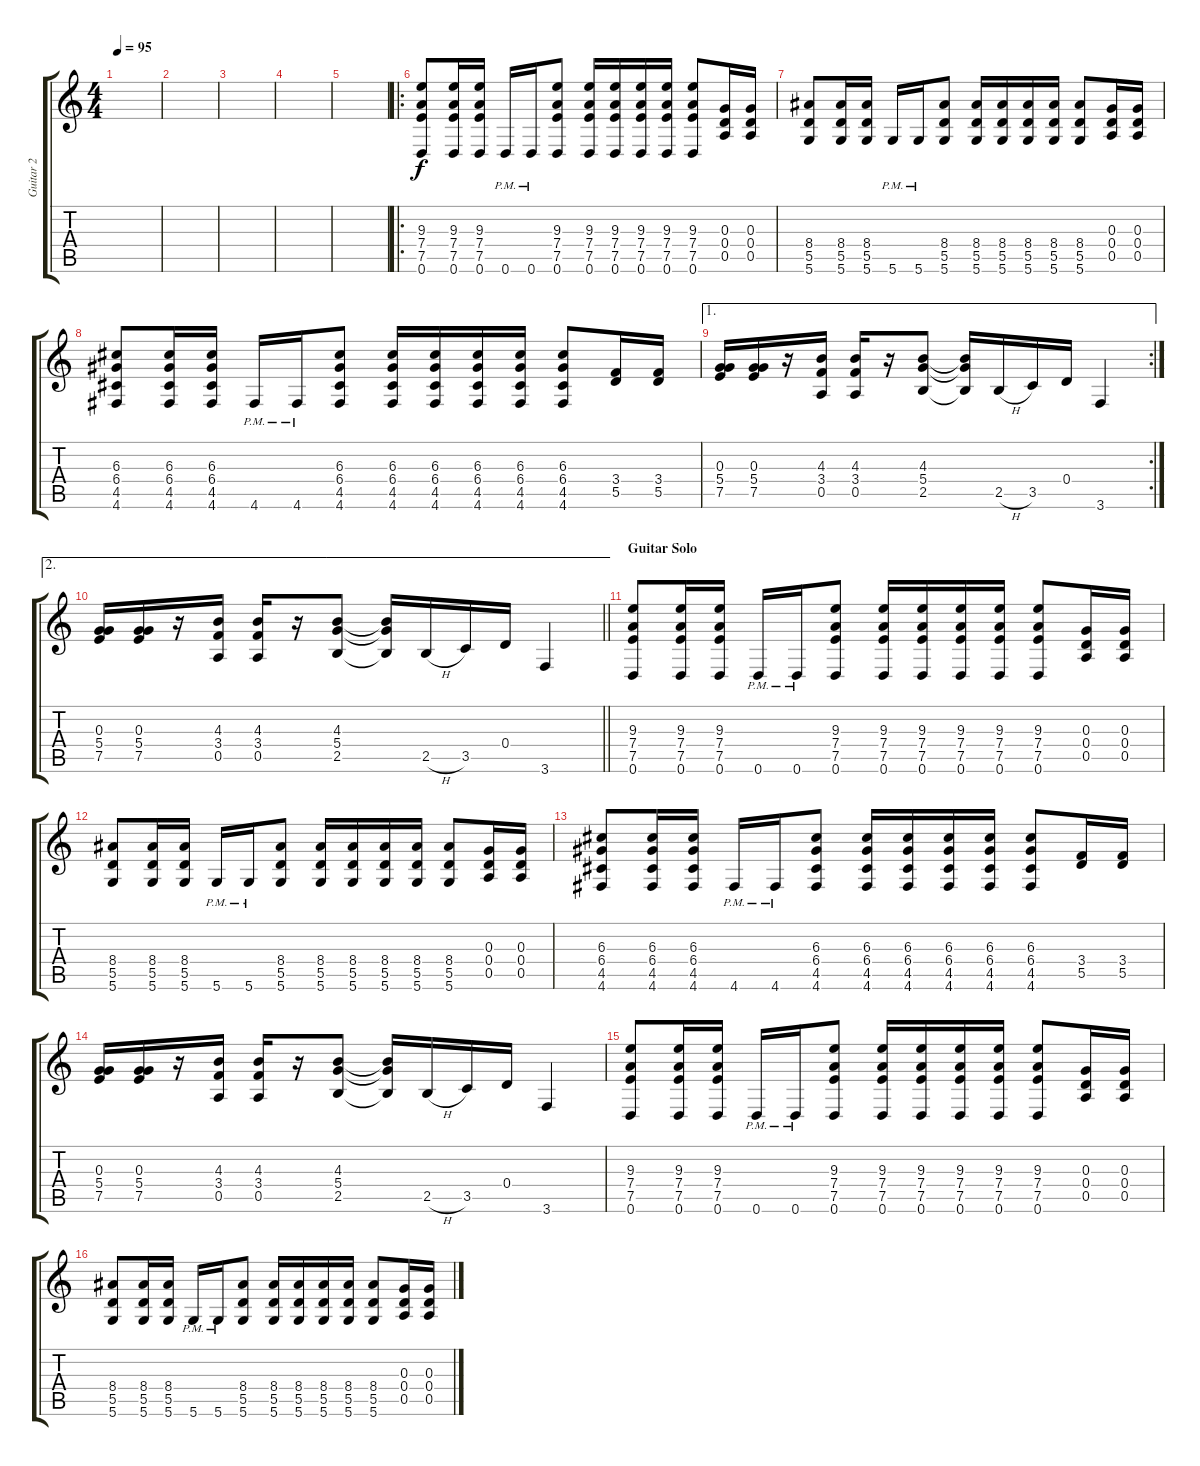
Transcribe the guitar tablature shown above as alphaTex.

\track ("Guitar 2" "Guitar 2") {instrument distortionguitar}
\staff {score tabs}
\tuning (E4 B3 G3 D3 A2 D2) {hide}
\ts (4 4)
\tempo 95
\clef g2
\ks c
|
|
|
|
|
\ro
(9.3 7.4 7.5 0.6).8 (9.3 7.4 7.5 0.6).16 (9.3 7.4 7.5 0.6).16 0.6{pm}.16 0.6{pm}.16 (9.3 7.4 7.5 0.6).8 (9.3 7.4 7.5 0.6).16 (9.3 7.4 7.5 0.6).16 (9.3 7.4 7.5 0.6).16 (9.3 7.4 7.5 0.6).16 (9.3 7.4 7.5 0.6).8 (0.3 0.4 0.5).16 (0.3 0.4 0.5).16 |
(8.4 5.5 5.6).8 (8.4 5.5 5.6).16 (8.4 5.5 5.6).16 5.6{pm}.16 5.6{pm}.16 (8.4 5.5 5.6).8 (8.4 5.5 5.6).16 (8.4 5.5 5.6).16 (8.4 5.5 5.6).16 (8.4 5.5 5.6).16 (8.4 5.5 5.6).8 (0.3 0.4 0.5).16 (0.3 0.4 0.5).16 |
(6.3 6.4 4.5 4.6).8 (6.3 6.4 4.5 4.6).16 (6.3 6.4 4.5 4.6).16 4.6{pm}.16 4.6{pm}.16 (6.3 6.4 4.5 4.6).8 (6.3 6.4 4.5 4.6).16 (6.3 6.4 4.5 4.6).16 (6.3 6.4 4.5 4.6).16 (6.3 6.4 4.5 4.6).16 (6.3 6.4 4.5 4.6).8 (3.4 5.5).16 (3.4 5.5).16 |
\ae 1
\rc 2
(0.3 5.4 7.5).16 (0.3 5.4 7.5).16 r.16 (4.3 3.4 0.5).16 (4.3 3.4 0.5).16 r.16 (4.3 5.4 2.5).8 (4.3{t} 5.4{t} 2.5{t}).16 2.5{h}.16 3.5.16 0.4.16 3.6.4 |
\ae 2
\barLineRight lightlight
(0.3 5.4 7.5).16{volume 7} (0.3 5.4 7.5).16 r.16 (4.3 3.4 0.5).16 (4.3 3.4 0.5).16 r.16 (4.3 5.4 2.5).8 (4.3{t} 5.4{t} 2.5{t}).16 2.5{h}.16 3.5.16 0.4.16 3.6.4 |
\section ("" "Guitar Solo")
(9.3 7.4 7.5 0.6).8 (9.3 7.4 7.5 0.6).16 (9.3 7.4 7.5 0.6).16 0.6{pm}.16 0.6{pm}.16 (9.3 7.4 7.5 0.6).8 (9.3 7.4 7.5 0.6).16 (9.3 7.4 7.5 0.6).16 (9.3 7.4 7.5 0.6).16 (9.3 7.4 7.5 0.6).16 (9.3 7.4 7.5 0.6).8 (0.3 0.4 0.5).16 (0.3 0.4 0.5).16 |
(8.4 5.5 5.6).8 (8.4 5.5 5.6).16 (8.4 5.5 5.6).16 5.6{pm}.16 5.6{pm}.16 (8.4 5.5 5.6).8 (8.4 5.5 5.6).16 (8.4 5.5 5.6).16 (8.4 5.5 5.6).16 (8.4 5.5 5.6).16 (8.4 5.5 5.6).8 (0.3 0.4 0.5).16 (0.3 0.4 0.5).16 |
(6.3 6.4 4.5 4.6).8 (6.3 6.4 4.5 4.6).16 (6.3 6.4 4.5 4.6).16 4.6{pm}.16 4.6{pm}.16 (6.3 6.4 4.5 4.6).8 (6.3 6.4 4.5 4.6).16 (6.3 6.4 4.5 4.6).16 (6.3 6.4 4.5 4.6).16 (6.3 6.4 4.5 4.6).16 (6.3 6.4 4.5 4.6).8 (3.4 5.5).16 (3.4 5.5).16 |
(0.3 5.4 7.5).16 (0.3 5.4 7.5).16 r.16 (4.3 3.4 0.5).16 (4.3 3.4 0.5).16 r.16 (4.3 5.4 2.5).8 (4.3{t} 5.4{t} 2.5{t}).16 2.5{h}.16 3.5.16 0.4.16 3.6.4 |
(9.3 7.4 7.5 0.6).8 (9.3 7.4 7.5 0.6).16 (9.3 7.4 7.5 0.6).16 0.6{pm}.16 0.6{pm}.16 (9.3 7.4 7.5 0.6).8 (9.3 7.4 7.5 0.6).16 (9.3 7.4 7.5 0.6).16 (9.3 7.4 7.5 0.6).16 (9.3 7.4 7.5 0.6).16 (9.3 7.4 7.5 0.6).8 (0.3 0.4 0.5).16 (0.3 0.4 0.5).16 |
(8.4 5.5 5.6).8 (8.4 5.5 5.6).16 (8.4 5.5 5.6).16 5.6{pm}.16 5.6{pm}.16 (8.4 5.5 5.6).8 (8.4 5.5 5.6).16 (8.4 5.5 5.6).16 (8.4 5.5 5.6).16 (8.4 5.5 5.6).16 (8.4 5.5 5.6).8 (0.3 0.4 0.5).16 (0.3 0.4 0.5).16
